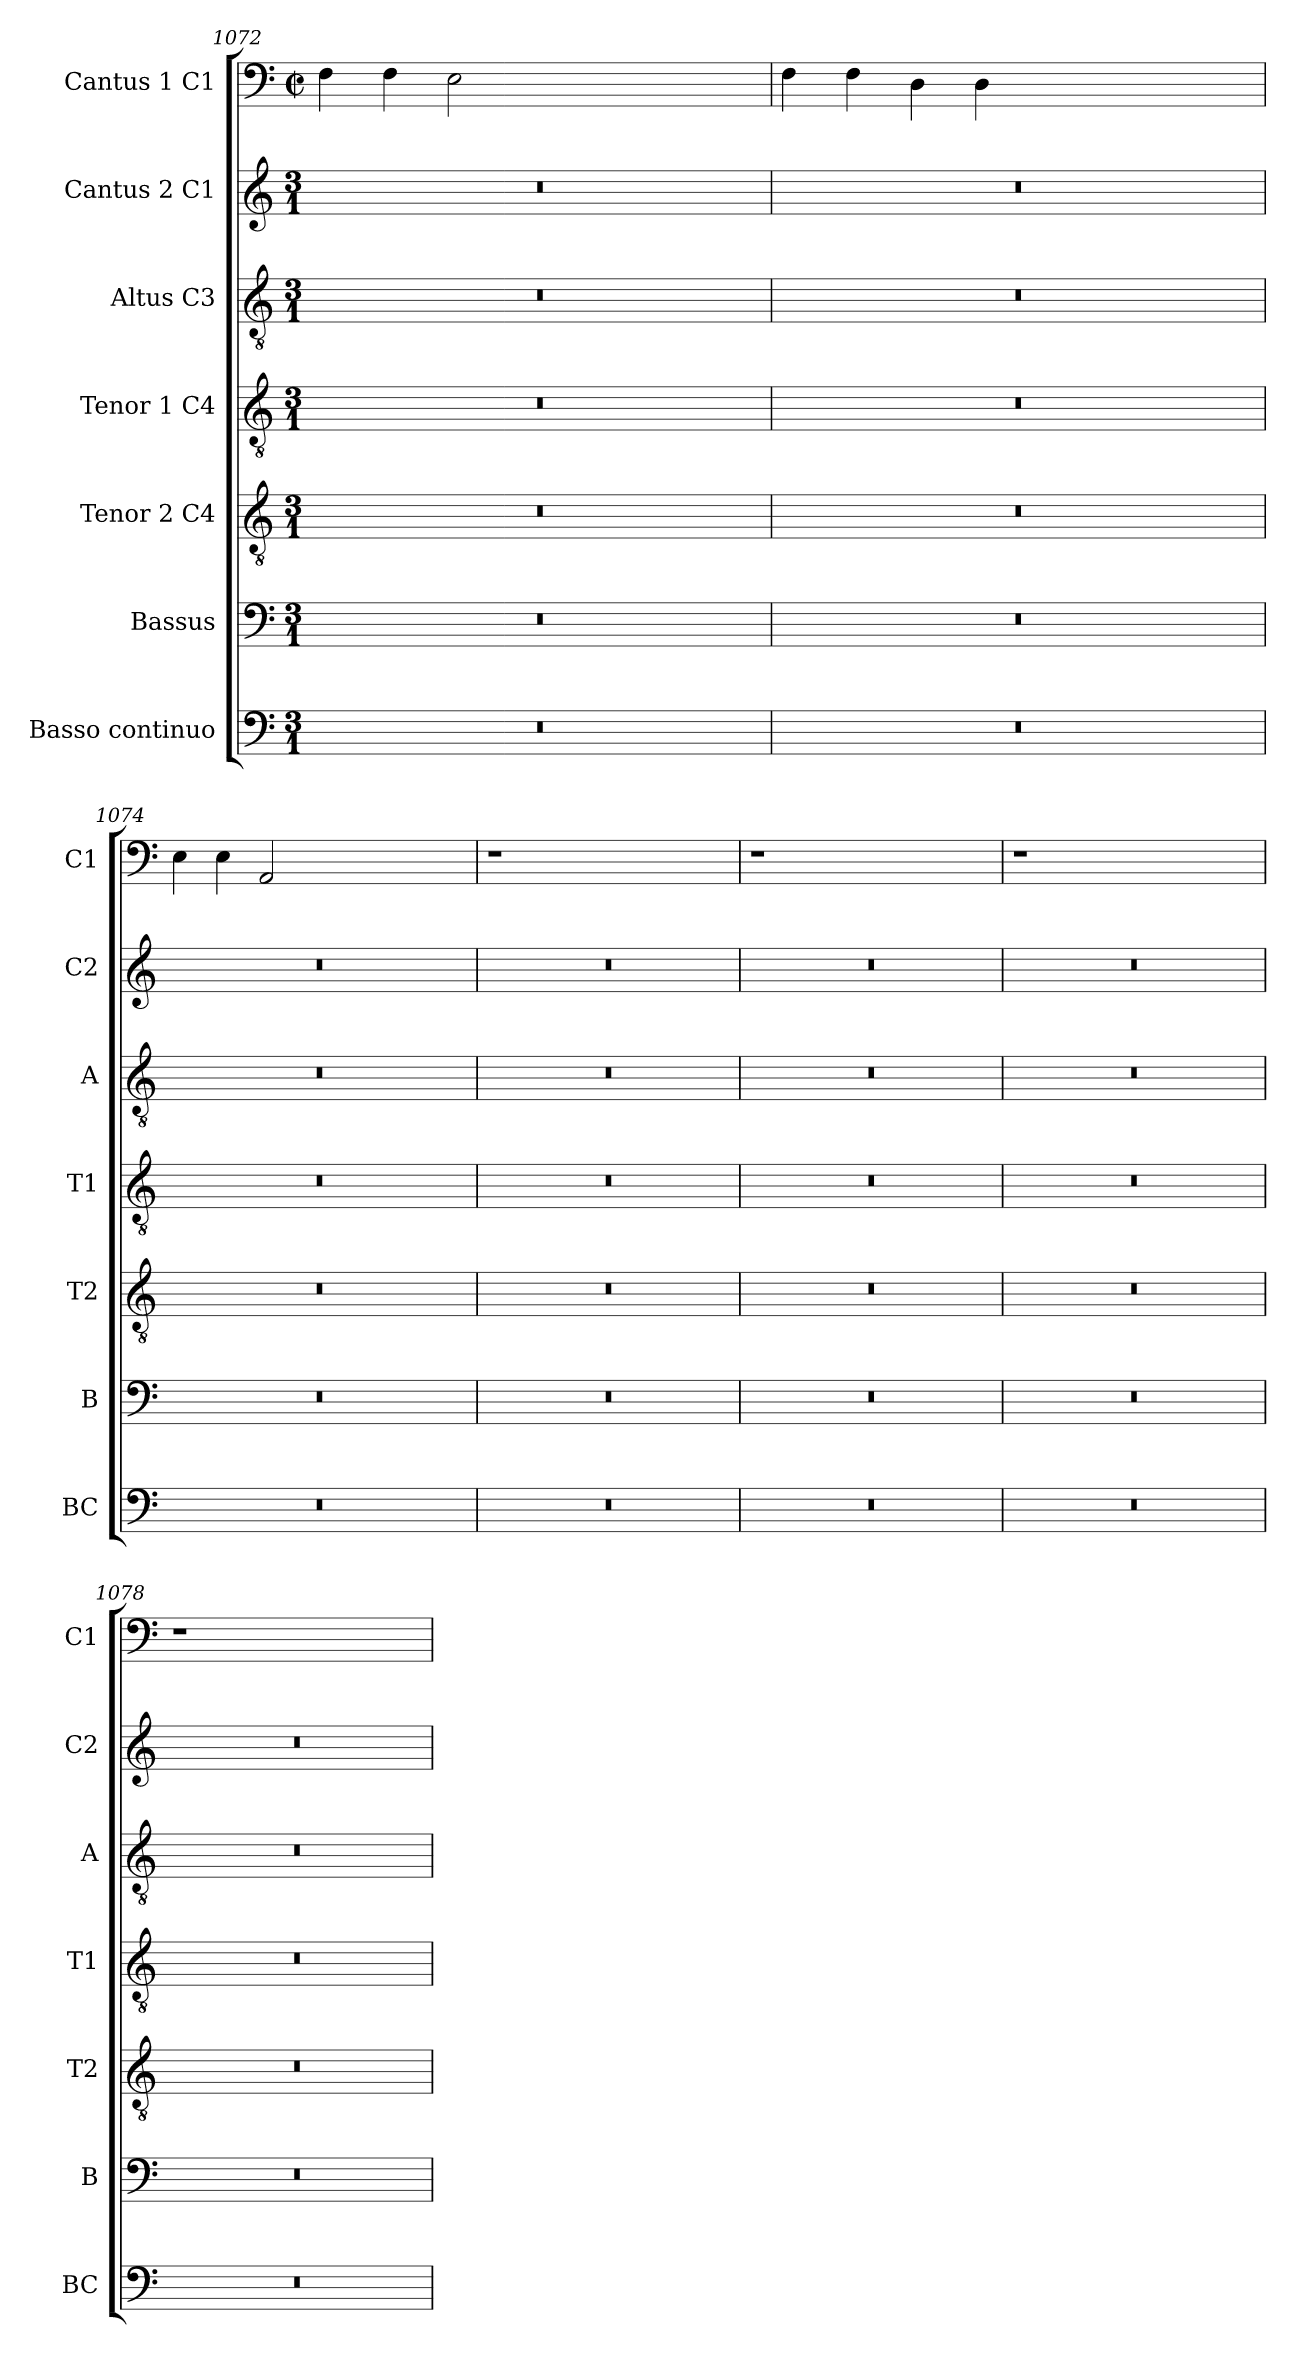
**kern	**kern	**kern	**kern	**kern	**kern	**kern
*part7	*part6	*part5	*part4	*part3	*part2	*part1
*staff7	*staff6	*staff5	*staff4	*staff3	*staff2	*staff1
*I"Basso continuo	*I"Bassus	*I"Tenor 2 C4	*I"Tenor 1 C4	*I"Altus C3	*I"Cantus 2 C1	*I"Cantus 1 C1
*I'BC	*I'B	*I'T2	*I'T1	*I'A	*I'C2	*I'C1
*clefF4	*clefF4	*clefGv2	*clefGv2	*clefGv2	*clefG2	*clefF4
*ITrd7c12	*	*	*	*	*	*
*k[]	*k[]	*k[]	*k[]	*k[]	*k[]	*k[]
*C:	*C:	*C:	*C:	*C:	*C:	*C:
*M3/1	*M3/1	*M3/1	*M3/1	*M3/1	*M3/1	*M2/2
*	*	*	*	*	*	*met(c|)
=1072	=1072	=1072	=1072	=1072	=1072	=1072
0.r	0.r	0.r	0.r	0.r	0.r	4F\
.	.	.	.	.	.	4F\
.	.	.	.	.	.	2E\
.	.	.	.	.	.	0ryy
=1073	=1073	=1073	=1073	=1073	=1073	=1073
0.r	0.r	0.r	0.r	0.r	0.r	4F\
.	.	.	.	.	.	4F\
.	.	.	.	.	.	4D\
.	.	.	.	.	.	4D\
.	.	.	.	.	.	0ryy
=1074	=1074	=1074	=1074	=1074	=1074	=1074
0.r	0.r	0.r	0.r	0.r	0.r	4E\
.	.	.	.	.	.	4E\
.	.	.	.	.	.	2AA/
.	.	.	.	.	.	0ryy
=1075	=1075	=1075	=1075	=1075	=1075	=1075
0.r	0.r	0.r	0.r	0.r	0.r	1r
.	.	.	.	.	.	0ryy
=1076	=1076	=1076	=1076	=1076	=1076	=1076
0.r	0.r	0.r	0.r	0.r	0.r	1r
.	.	.	.	.	.	0ryy
=1077	=1077	=1077	=1077	=1077	=1077	=1077
0.r	0.r	0.r	0.r	0.r	0.r	1r
.	.	.	.	.	.	0ryy
=1078	=1078	=1078	=1078	=1078	=1078	=1078
0.r	0.r	0.r	0.r	0.r	0.r	1r
.	.	.	.	.	.	0ryy
=	=	=	=	=	=	=
*-	*-	*-	*-	*-	*-	*-
